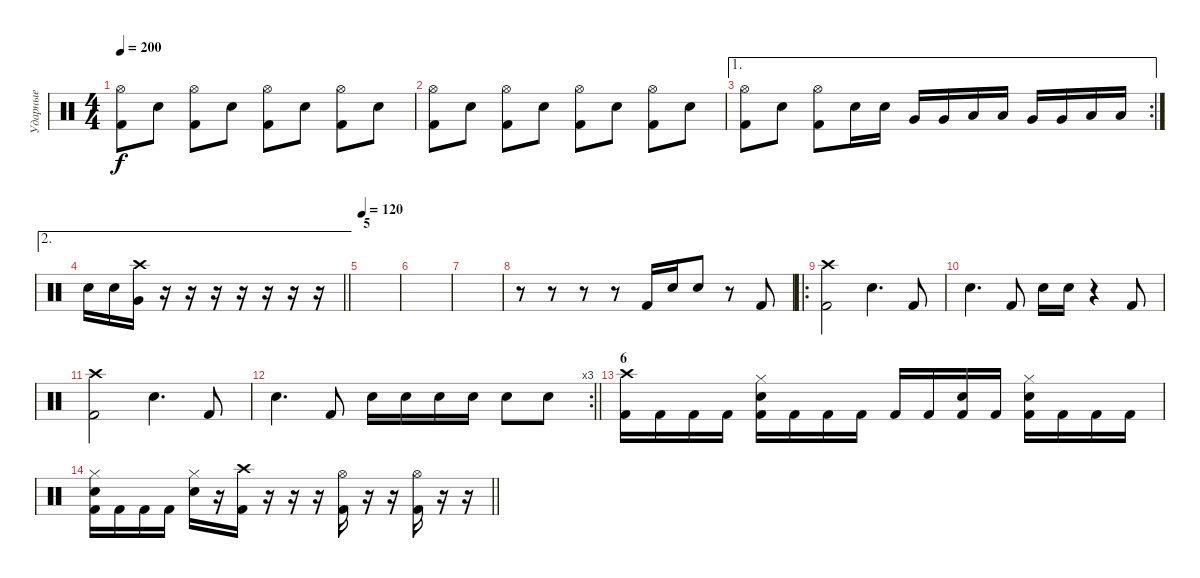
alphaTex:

\track ("Ударные" "Ударные") {instrument percussion}
\staff {score}
\articulation defaults
\ts (4 4)
\tempo 200
\clef neutral
\ks c
("Hi-Hat (open)" "Kick (hit) 2").8{dy f} "Snare (hit) 2".8 ("Hi-Hat (open)" "Kick (hit) 2").8 "Snare (hit) 2".8 ("Hi-Hat (open)" "Kick (hit) 2").8 "Snare (hit) 2".8 ("Hi-Hat (open)" "Kick (hit) 2").8 "Snare (hit) 2".8 |
("Hi-Hat (open)" "Kick (hit) 2").8 "Snare (hit) 2".8 ("Hi-Hat (open)" "Kick (hit) 2").8 "Snare (hit) 2".8 ("Hi-Hat (open)" "Kick (hit) 2").8 "Snare (hit) 2".8 ("Hi-Hat (open)" "Kick (hit) 2").8 "Snare (hit) 2".8 |
\ae 1
\rc 2
("Hi-Hat (open)" "Kick (hit) 2").8 "Snare (hit) 2".8 ("Hi-Hat (open)" "Kick (hit) 2").8 "Snare (hit) 2".16 "Snare (hit) 2".16 "Very Low Tom (hit)".16 "Very Low Tom (hit)".16 "Low Floor Tom (hit)".16 "Low Floor Tom (hit)".16 "Very Low Tom (hit)".16 "Very Low Tom (hit)".16 "Low Floor Tom (hit)".16 "Low Floor Tom (hit)".16 |
\ae 2
\barLineRight lightlight "Snare (hit) 2".16 "Snare (hit) 2".16
("Crash high (hit)" "Very Low Tom (hit)").16 r.16 r.16 r.16 r.16 r.16 r.16 r.16 |
\section ("" "5")
\tempo 120
|
|
|
r.8 r.8 r.8 r.8 "Kick (hit) 2".16 "Snare (hit) 2".16 "Snare (hit) 2".8 r.8 "Kick (hit) 2".8 |
\ro
("Crash high (hit)" "Kick (hit) 2").2 "Snare (hit) 2".4{d} "Kick (hit) 2".8 |
"Snare (hit) 2".4{d} "Kick (hit) 2".8 "Snare (hit) 2".16 "Snare (hit) 2".16 r.4 "Kick (hit) 2".8 |
("Crash high (hit)" "Kick (hit) 2").2 "Snare (hit) 2".4{d} "Kick (hit) 2".8 |
\rc 3
\barLineRight lightlight "Snare (hit) 2".4{d} "Kick (hit) 2".8 "Snare (hit) 2".16 "Snare (hit) 2".16 "Snare (hit) 2".16 "Snare (hit) 2".16 "Snare (hit) 2".8 "Snare (hit) 2".8
|
\section ("" "6")
("Crash high (hit)" "Kick (hit) 2").16 "Kick (hit) 2".16 "Kick (hit) 2".16 "Kick (hit) 2".16 ("Hi-Hat (closed)" "Snare (hit) 2" "Kick (hit) 2").16 "Kick (hit) 2".16 "Kick (hit) 2".16 "Kick (hit) 2".16 "Kick (hit) 2".16 "Kick (hit) 2".16 ("Snare (hit) 2" "Kick (hit) 2").16 "Kick (hit) 2".16 ("Hi-Hat (closed)" "Snare (hit) 2" "Kick (hit) 2").16 "Kick (hit) 2".16 "Kick (hit) 2".16 "Kick (hit) 2".16 |
\barLineRight lightlight
("Hi-Hat (closed)" "Snare (hit) 2" "Kick (hit) 2").16 "Kick (hit) 2".16 "Kick (hit) 2".16 "Kick (hit) 2".16 ("Hi-Hat (closed)" "Snare (hit) 2").16 r.16 ("Crash high (hit)" "Kick (hit) 2").16 r.16 r.16 r.16 ("Hi-Hat (open)" "Kick (hit) 2").16 r.16 r.16 ("Hi-Hat (open)" "Kick (hit) 2").16 r.16 r.16
